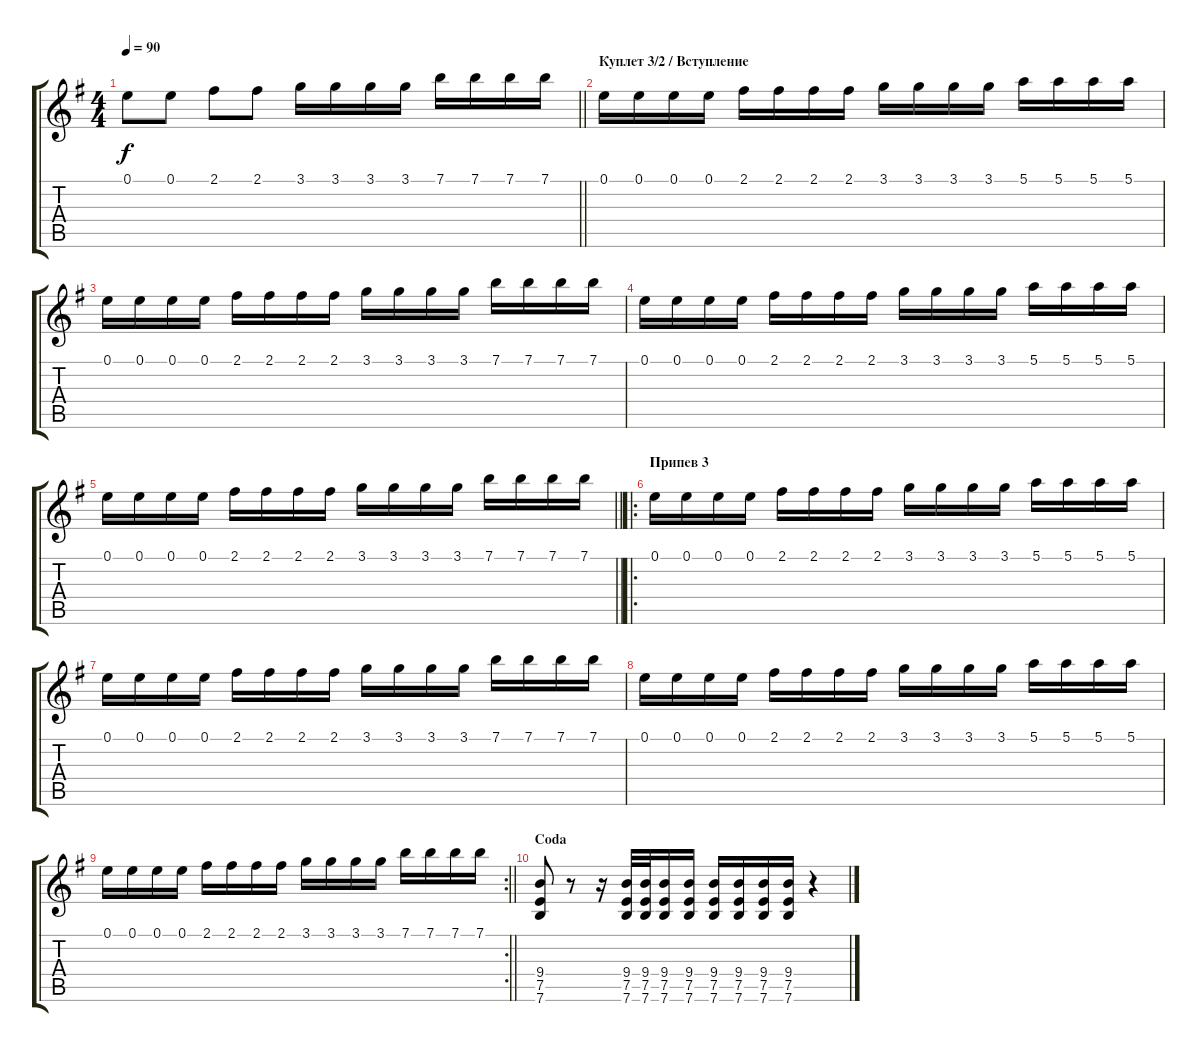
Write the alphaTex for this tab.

\track "" {instrument acousticguitarsteel}
\staff {score tabs}
\tuning (E4 B3 G3 D3 A2 E2) {hide}
\ts (4 4)
\tempo 90
\clef g2
\barLineRight lightlight
\ks eminor
0.1.8{dy f} 0.1.8 2.1.8 2.1.8 3.1.16 3.1.16 3.1.16 3.1.16 7.1.16 7.1.16 7.1.16 7.1.16 |
\section ("" "Куплет 3/2 / Вступление")
0.1.16 0.1.16 0.1.16 0.1.16 2.1.16 2.1.16 2.1.16 2.1.16 3.1.16 3.1.16 3.1.16 3.1.16 5.1.16 5.1.16 5.1.16 5.1.16 |
0.1.16 0.1.16 0.1.16 0.1.16 2.1.16 2.1.16 2.1.16 2.1.16 3.1.16 3.1.16 3.1.16 3.1.16 7.1.16 7.1.16 7.1.16 7.1.16 |
0.1.16 0.1.16 0.1.16 0.1.16 2.1.16 2.1.16 2.1.16 2.1.16 3.1.16 3.1.16 3.1.16 3.1.16 5.1.16 5.1.16 5.1.16 5.1.16 |
\barLineRight lightlight
0.1.16 0.1.16 0.1.16 0.1.16 2.1.16 2.1.16 2.1.16 2.1.16 3.1.16 3.1.16 3.1.16 3.1.16 7.1.16 7.1.16 7.1.16 7.1.16 |
\ro
\section ("" "Припев 3")
0.1.16 0.1.16 0.1.16 0.1.16 2.1.16 2.1.16 2.1.16 2.1.16 3.1.16 3.1.16 3.1.16 3.1.16 5.1.16 5.1.16 5.1.16 5.1.16 |
0.1.16 0.1.16 0.1.16 0.1.16 2.1.16 2.1.16 2.1.16 2.1.16 3.1.16 3.1.16 3.1.16 3.1.16 7.1.16 7.1.16 7.1.16 7.1.16 |
0.1.16 0.1.16 0.1.16 0.1.16 2.1.16 2.1.16 2.1.16 2.1.16 3.1.16 3.1.16 3.1.16 3.1.16 5.1.16 5.1.16 5.1.16 5.1.16 |
\rc 2
\barLineRight lightlight
0.1.16 0.1.16 0.1.16 0.1.16 2.1.16 2.1.16 2.1.16 2.1.16 3.1.16 3.1.16 3.1.16 3.1.16 7.1.16 7.1.16 7.1.16 7.1.16 |
\section ("" "Coda")
(9.4 7.5 7.6).8 r.8 r.16 (9.4 7.5 7.6).32 (9.4 7.5 7.6).32 (9.4 7.5 7.6).16 (9.4 7.5 7.6).16 (9.4 7.5 7.6).16 (9.4 7.5 7.6).16 (9.4 7.5 7.6).16 (9.4 7.5 7.6).16 r.4
